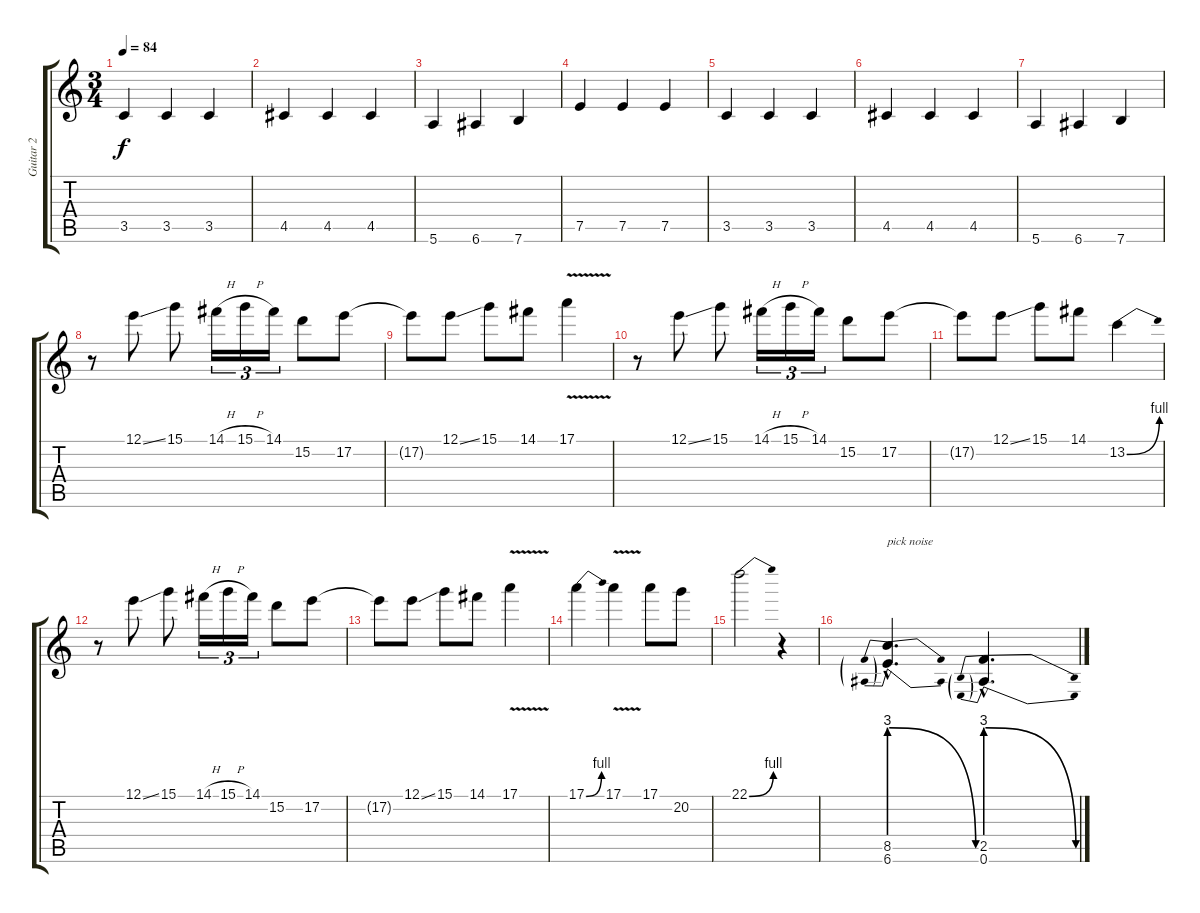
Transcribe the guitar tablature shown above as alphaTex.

\track ("Guitar 2" "Guitar 2") {instrument overdrivenguitar}
\staff {score tabs}
\tuning (E4 B3 G3 D3 A2 E2) {hide}
\ts (3 4)
\tempo 84
\clef g2
\ks c
3.5.4{dy f} 3.5.4 3.5.4 |
4.5.4 4.5.4 4.5.4 |
5.6.4 6.6.4 7.6.4 |
7.5.4 7.5.4 7.5.4 |
3.5.4 3.5.4 3.5.4 |
4.5.4 4.5.4 4.5.4 |
5.6.4 6.6.4 7.6.4 |
r.8 12.1{ss}.8 15.1.8 14.1{h}.16{tu (3 2)} 15.1{h}.16{tu (3 2)} 14.1.16{tu (3 2)} 15.2.8 17.2.8 |
17.2{t}.8 12.1{ss}.8 15.1.8 14.1.8 17.1{v}.4 |
r.8 12.1{ss}.8 15.1.8 14.1{h}.16{tu (3 2)} 15.1{h}.16{tu (3 2)} 14.1.16{tu (3 2)} 15.2.8 17.2.8 |
17.2{t}.8 12.1{ss}.8 15.1.8 14.1.8 13.2{be (bend 0 0 60 4)}.4 |
r.8 12.1{ss}.8 15.1.8 14.1{h}.16{tu (3 2)} 15.1{h}.16{tu (3 2)} 14.1.16{tu (3 2)} 15.2.8 17.2.8 |
17.2{t}.8 12.1{ss}.8 15.1.8 14.1.8 17.1{v}.4 |
17.1{be (bend 0 0 60 4)}.4 17.1{v}.4 17.1.8 20.2.8 |
22.1{be (bend 0 0 60 4)}.2 r.4 |
(8.5{be (prebendrelease 0 12 60 0) hac} 6.6{be (prebendrelease 0 12 60 0) hac}).4{d txt "pick noise"} (2.5{be (prebendrelease 0 12 60 0) hac} 0.6{be (prebendrelease 0 12 60 0) hac}).4{d}
